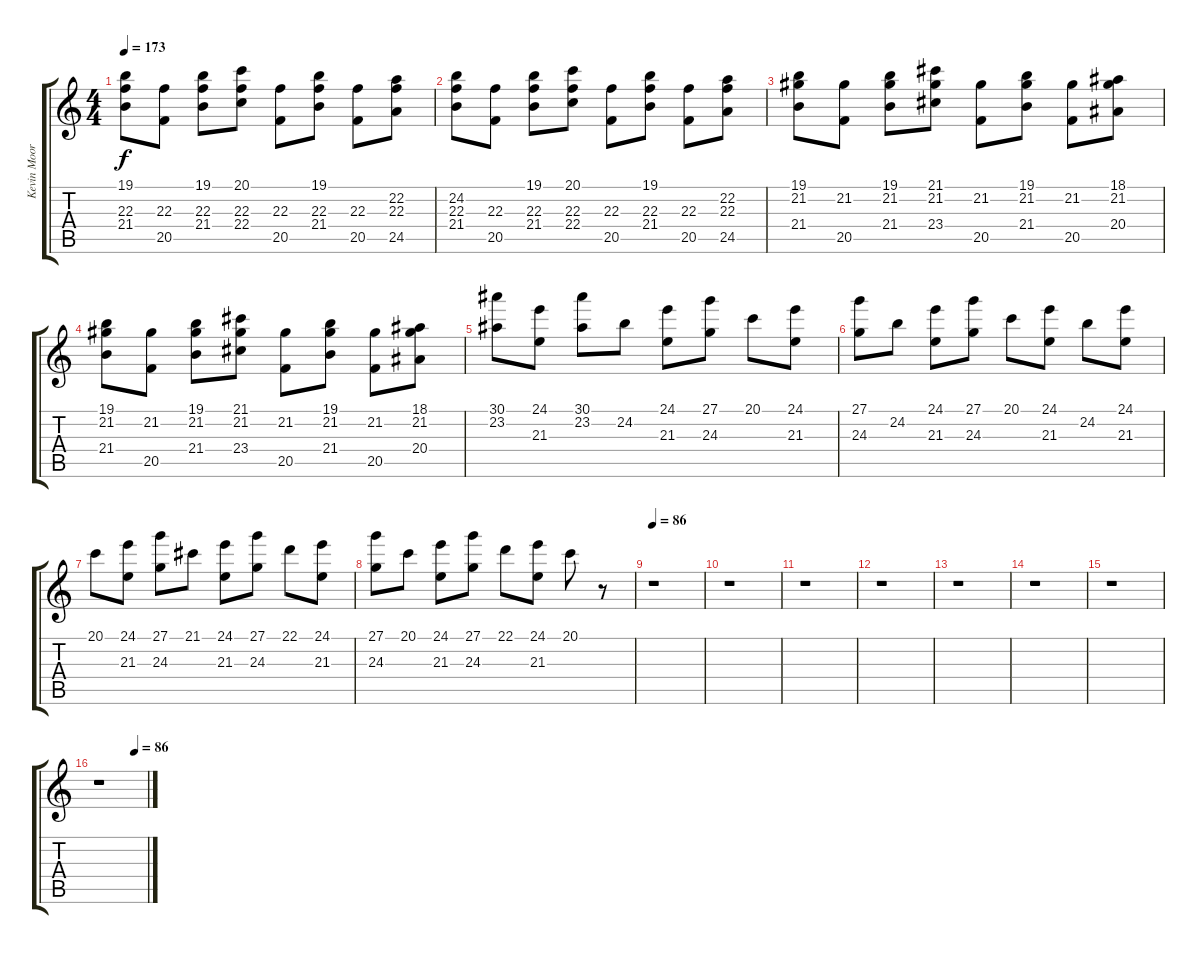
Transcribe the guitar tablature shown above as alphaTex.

\track ("Kevin Moore" "Kevin Moor") {instrument electricgrandpiano}
\staff {score tabs}
\tuning (E4 B3 G3 D3 A2 E2) {hide}
\ts (4 4)
\tempo 173
\clef g2
\ks c
(19.1 22.3 21.4).8{dy f} (22.3 20.5).8 (19.1 22.3 21.4).8 (20.1 22.3 22.4).8 (22.3 20.5).8 (19.1 22.3 21.4).8 (22.3 20.5).8 (22.2 22.3 24.5).8 |
(24.2 22.3 21.4).8 (22.3 20.5).8 (19.1 22.3 21.4).8 (20.1 22.3 22.4).8 (22.3 20.5).8 (19.1 22.3 21.4).8 (22.3 20.5).8 (22.2 22.3 24.5).8 |
(19.1 21.2 21.4).8 (21.2 20.5).8 (19.1 21.2 21.4).8 (21.1 21.2 23.4).8 (21.2 20.5).8 (19.1 21.2 21.4).8 (21.2 20.5).8 (18.1 21.2 20.4).8 |
(19.1 21.2 21.4).8 (21.2 20.5).8 (19.1 21.2 21.4).8 (21.1 21.2 23.4).8 (21.2 20.5).8 (19.1 21.2 21.4).8 (21.2 20.5).8 (18.1 21.2 20.4).8 |
(30.1 23.2).8 (24.1 21.3).8 (30.1 23.2).8 24.2.8 (24.1 21.3).8 (27.1 24.3).8 20.1.8 (24.1 21.3).8 |
(27.1 24.3).8 24.2.8 (24.1 21.3).8 (27.1 24.3).8 20.1.8 (24.1 21.3).8 24.2.8 (24.1 21.3).8 |
20.1.8 (24.1 21.3).8 (27.1 24.3).8 21.1.8 (24.1 21.3).8 (27.1 24.3).8 22.1.8 (24.1 21.3).8 |
(27.1 24.3).8 20.1.8 (24.1 21.3).8 (27.1 24.3).8 22.1.8 (24.1 21.3).8 20.1.8 r.8 |
\tempo 86
r.1 |
r.1 |
r.1 |
r.1 |
r.1 |
r.1 |
r.1 |
\tempo (86 0.75)
r.1
